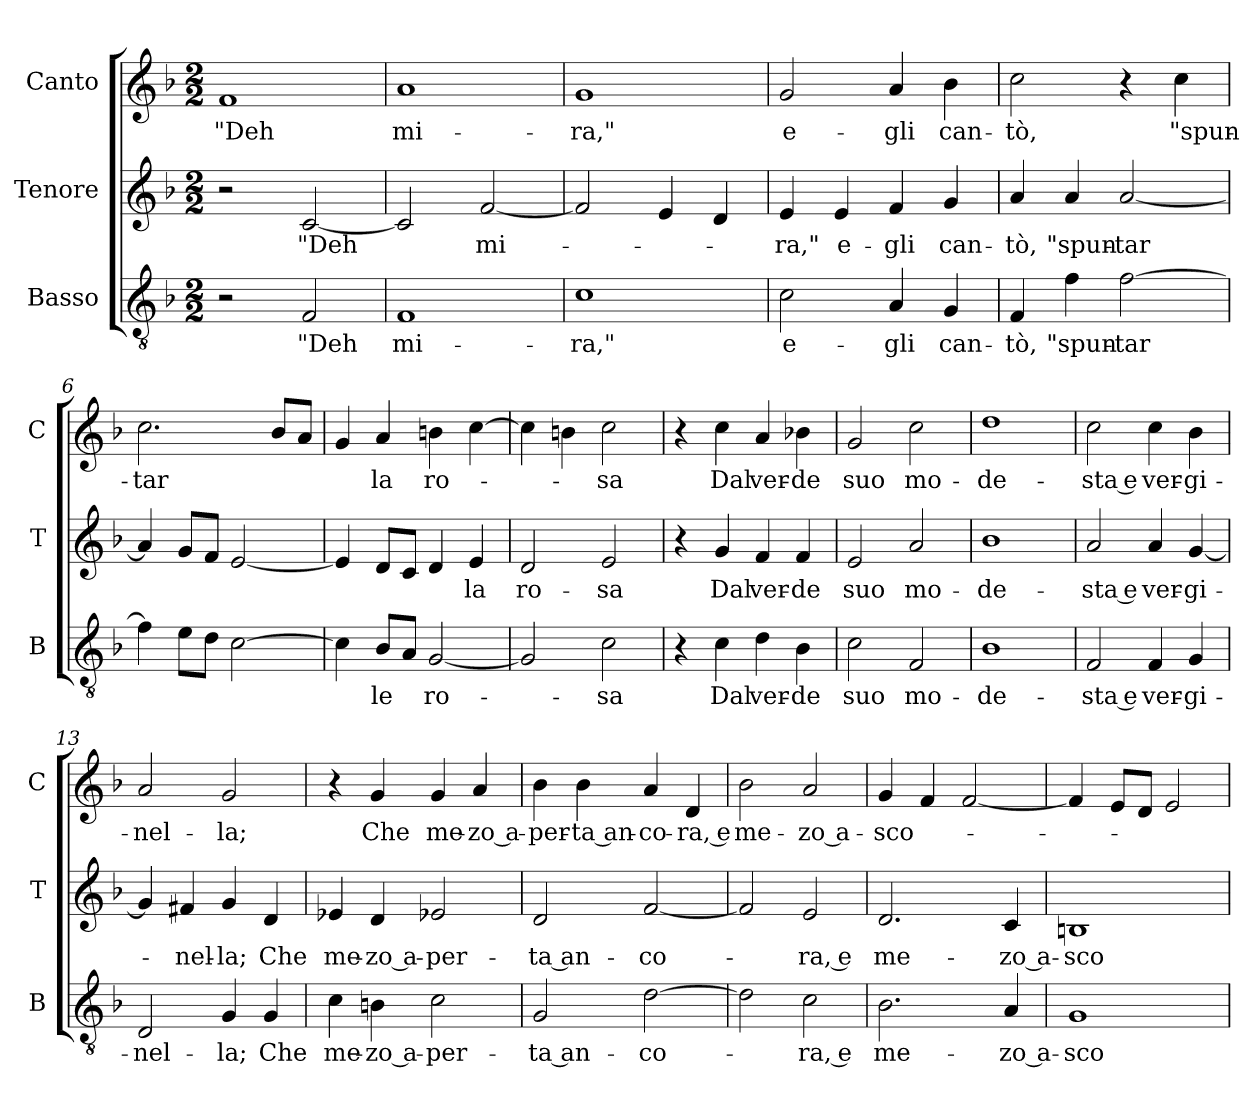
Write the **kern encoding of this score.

**kern	**text	**kern	**text	**kern	**text
*part3	*part3	*part2	*part2	*part1	*part1
*staff3	*staff3	*staff2	*staff2	*staff1	*staff1
*I"Basso	*	*I"Tenore	*	*I"Canto	*
*I'B	*	*I'T	*	*I'C	*
*clefGv2	*	*clefG2	*	*clefG2	*
*k[b-]	*	*k[b-]	*	*k[b-]	*
*F:	*	*F:	*	*F:	*
*M2/2	*	*M2/2	*	*M2/2	*
=1	=1	=1	=1	=1	=1
2r	.	2r	.	1f	"Deh
2F	"Deh	[2c	"Deh	.	.
=2	=2	=2	=2	=2	=2
1F	mi-	2c]	.	1a	mi-
.	.	[2f	mi-	.	.
=3	=3	=3	=3	=3	=3
1c	-ra,"	2f]	.	1g	-ra,"
.	.	4e	.	.	.
.	.	4d	.	.	.
=4	=4	=4	=4	=4	=4
2c	e-	4e	-ra,"	2g	e-
.	.	4e	e-	.	.
4A	-gli	4f	-gli	4a	-gli
4G	can-	4g	can-	4b-	can-
=5	=5	=5	=5	=5	=5
4F	-tò,	4a	-tò,	2cc	-tò,
4f	"spun-	4a	"spun-	.	.
[2f	-tar	[2a	-tar	4r	.
.	.	.	.	4cc	"spun-
=6	=6	=6	=6	=6	=6
4f]	.	4a]	.	2.cc	-tar
8eL	.	8gL	.	.	.
8dJ	.	8fJ	.	.	.
[2c	.	[2e	.	.	.
.	.	.	.	8b-L	.
.	.	.	.	8aJ	.
=7	=7	=7	=7	=7	=7
4c]	.	4e]	.	4g	.
8B-L	le	8dL	.	4a	la
8AJ	.	8cJ	.	.	.
[2G	ro-	4d	.	4bn	ro-
.	.	4e	la	[4cc	.
=8	=8	=8	=8	=8	=8
2G]	.	2d	ro-	4cc]	.
.	.	.	.	4bn	.
2c	-sa	2e	-sa	2cc	-sa
=9	=9	=9	=9	=9	=9
4r	.	4r	.	4r	.
4c	Dal	4g	Dal	4cc	Dal
4d	ver-	4f	ver-	4a	ver-
4B-	-de	4f	-de	4b-X	-de
=10	=10	=10	=10	=10	=10
2c	suo	2e	suo	2g	suo
2F	mo-	2a	mo-	2cc	mo-
=11	=11	=11	=11	=11	=11
1B-	-de-	1b-	-de-	1dd	-de-
=12	=12	=12	=12	=12	=12
2F	-sta e	2a	-sta e	2cc	-sta e
4F	ver-	4a	ver-	4cc	ver-
4G	-gi-	[4g	-gi-	4b-	-gi-
=13	=13	=13	=13	=13	=13
2D	-nel-	4g]	.	2a	-nel-
.	.	4f#X	-nel-	.	.
4G	-la;	4g	-la;	2g	-la;
4G	Che	4d	Che	.	.
=14	=14	=14	=14	=14	=14
4c	me-	4e-X	me-	4r	.
4Bn	-zo a-	4d	-zo a-	4g	Che
2c	-per-	2e-X	-per-	4g	me-
.	.	.	.	4a	-zo a-
=15	=15	=15	=15	=15	=15
2G	-ta an-	2d	-ta an-	4b-	-per-
.	.	.	.	4b-	-ta an-
[2d	-co-	[2f	-co-	4a	-co-
.	.	.	.	4d	-ra, e
=16	=16	=16	=16	=16	=16
2d]	.	2f]	.	2b-	me-
2c	-ra, e	2e	-ra, e	2a	-zo a-
=17	=17	=17	=17	=17	=17
2.B-	me-	2.d	me-	4g	-sco-
.	.	.	.	4f	.
.	.	.	.	[2f	.
4A	-zo a-	4c	-zo a-	.	.
=18	=18	=18	=18	=18	=18
1G	-sco-	1Bn	-sco-	4f]	.
.	.	.	.	8eL	.
.	.	.	.	8dJ	.
.	.	.	.	2e	.
=	=	=	=	=	=
*-	*-	*-	*-	*-	*-
